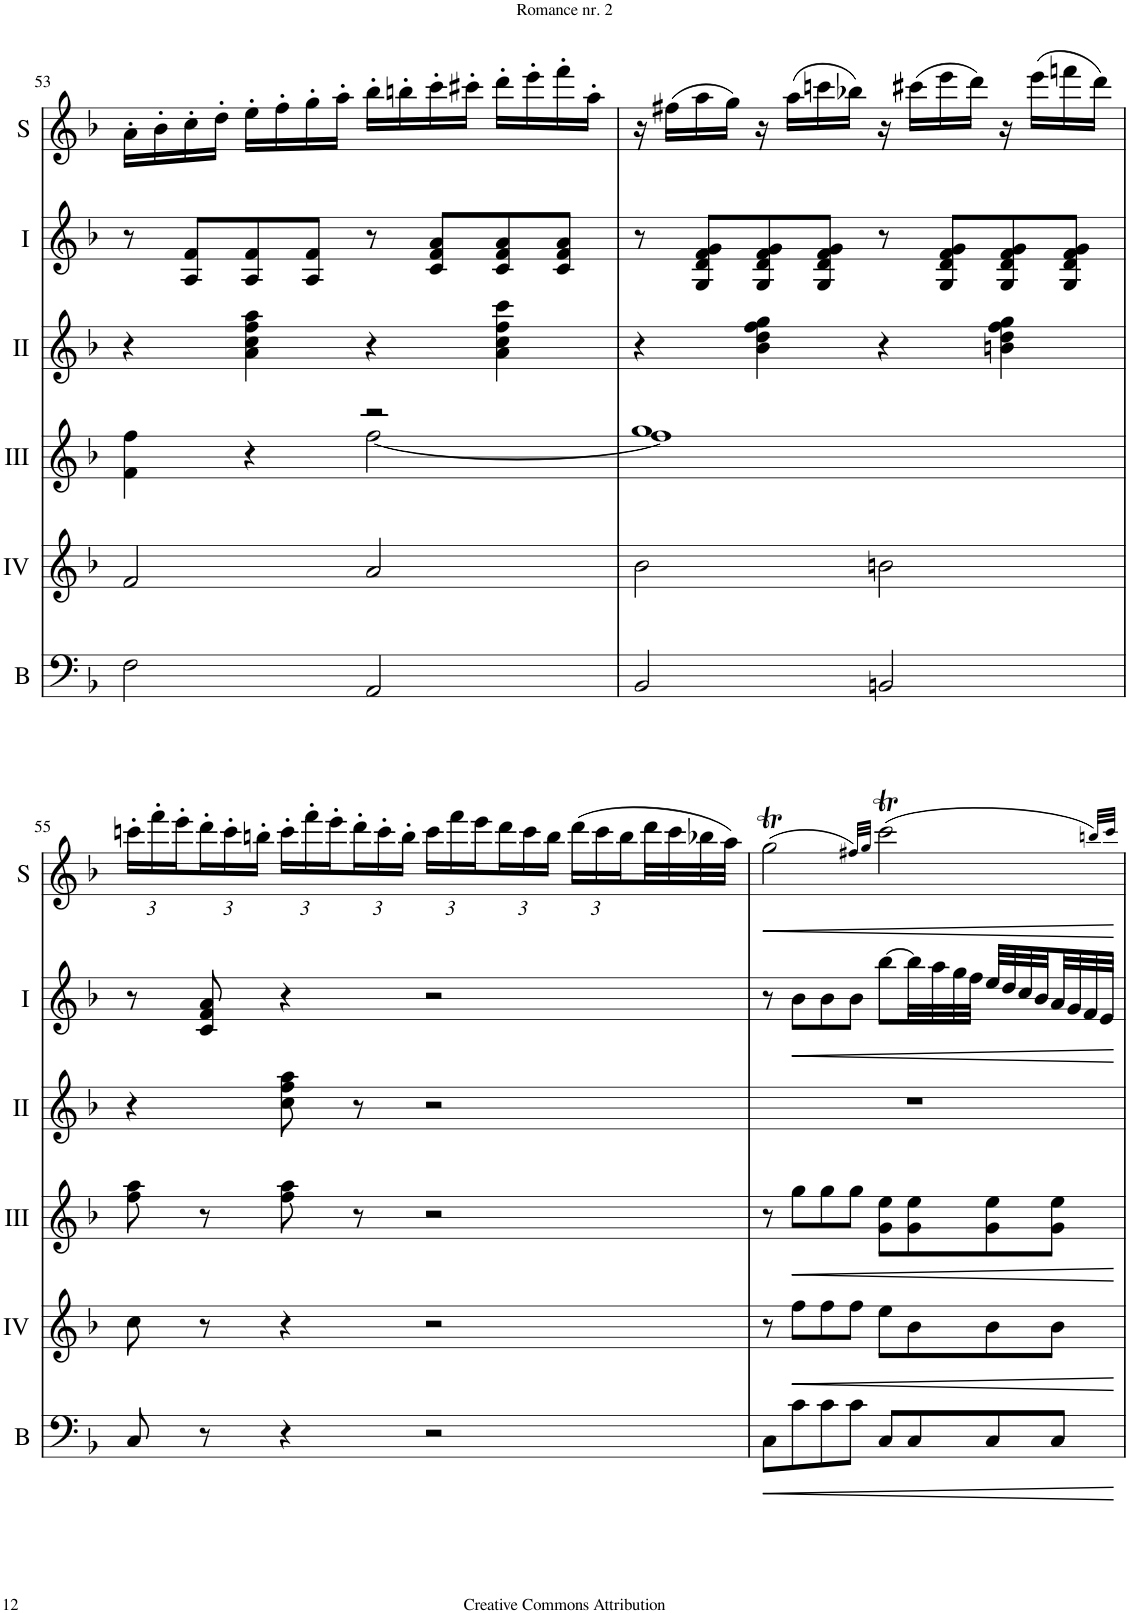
**kern	**dynam	**kern	**dynam	**kern	**dynam	**kern	**kern	**dynam	**kern	**dynam
*part6	*part6	*part5	*part5	*part4	*part4	*part3	*part2	*part2	*part1	*part1
*staff6	*staff6	*staff5	*staff5	*staff4	*staff4	*staff3	*staff2	*staff2	*staff1	*staff1
*I"Bass	*	*I"Acc. 4	*	*I"Acc. 3	*	*I"Acc. 2	*I"Acc. 1	*	*I"Solo	*
*I'B	*	*	*	*	*	*	*	*	*I'S	*
!!LO:PB:g=z
*clefF4	*	*clefG2	*	*clefG2	*	*clefG2	*clefG2	*	*clefG2	*
*Trd7c12	*	*Trd7c12	*	*Trd7c12	*	*	*	*	*	*
*k[b-]	*	*k[b-]	*	*k[b-]	*	*k[b-]	*k[b-]	*	*k[b-]	*
*M4/4	*	*M4/4	*	*M4/4	*	*M4/4	*M4/4	*	*M4/4	*
*met(c)	*	*met(c)	*	*met(c)	*	*met(c)	*met(c)	*	*met(c)	*
=53	=53	=53	=53	=53	=53	=53	=53	=53	=53	=53
*	*	*	*	*^	*	*	*	*	*	*
2F\	.	2f/	.	4f\ 4ff\	2ryy	.	4r	8r	.	16a'\LL	.
.	.	.	.	.	.	.	.	.	.	16b-'\	.
.	.	.	.	.	.	.	.	8A/ 8f/L	.	16cc'\	.
.	.	.	.	.	.	.	.	.	.	16dd'\JJ	.
.	.	.	.	4r	.	.	4A\ 4c\ 4f\ 4a\	8A/ 8f/	.	16ee'\LL	.
.	.	.	.	.	.	.	.	.	.	16ff'\	.
.	.	.	.	.	.	.	.	8A/ 8f/J	.	16gg'\	.
.	.	.	.	.	.	.	.	.	.	16aa'\JJ	.
2AA/	.	2a/	.	2r	[2ff\	.	4r	8r	.	16bb-'\LL	.
.	.	.	.	.	.	.	.	.	.	16bbn'\	.
.	.	.	.	.	.	.	.	8c/ 8f/ 8a/L	.	16ccc'\	.
.	.	.	.	.	.	.	.	.	.	16ccc#X'\JJ	.
.	.	.	.	.	.	.	4A\ 4c\ 4f\ 4cc\	8c/ 8f/ 8a/	.	16ddd'\LL	.
.	.	.	.	.	.	.	.	.	.	16eee'\	.
.	.	.	.	.	.	.	.	8c/ 8f/ 8a/J	.	16fff'\	.
.	.	.	.	.	.	.	.	.	.	16aa'\JJ	.
=54	=54	=54	=54	=54	=54	=54	=54	=54	=54	=54	=54
2BB-/	.	2b-\	.	1gg	1ff]	.	4r	8r	.	16r	.
.	.	.	.	.	.	.	.	.	.	(16ff#X\LL	.
.	.	.	.	.	.	.	.	8G/ 8d/ 8f/ 8g/L	.	16aa\	.
.	.	.	.	.	.	.	.	.	.	16gg\JJ)	.
.	.	.	.	.	.	.	4B-\ 4d\ 4f\ 4g\	8G/ 8d/ 8f/ 8g/	.	16r	.
.	.	.	.	.	.	.	.	.	.	(16aa\LL	.
.	.	.	.	.	.	.	.	8G/ 8d/ 8f/ 8g/J	.	16cccn\	.
.	.	.	.	.	.	.	.	.	.	16bb-X\JJ)	.
2BBn/	.	2bn\	.	.	.	.	4r	8r	.	16r	.
.	.	.	.	.	.	.	.	.	.	(16ccc#X\LL	.
.	.	.	.	.	.	.	.	8G/ 8d/ 8f/ 8g/L	.	16eee\	.
.	.	.	.	.	.	.	.	.	.	16ddd\JJ)	.
.	.	.	.	.	.	.	4Bn\ 4d\ 4f\ 4g\	8G/ 8d/ 8f/ 8g/	.	16r	.
.	.	.	.	.	.	.	.	.	.	(16eee\LL	.
.	.	.	.	.	.	.	.	8G/ 8d/ 8f/ 8g/J	.	16fffn\	.
.	.	.	.	.	.	.	.	.	.	16ddd\JJ)	.
*	*	*	*	*v	*v	*	*	*	*	*	*
!!LO:LB:g=z
=55	=55	=55	=55	=55	=55	=55	=55	=55	=55	=55
*	*	*	*	*	*	*	*	*	*Xbrackettup	*
8C/	.	8cc\	.	8ff\ 8aa\	.	4r	8r	.	24cccn'\LL	.
.	.	.	.	.	.	.	.	.	24fff'\	.
.	.	.	.	.	.	.	.	.	24eee'\	.
8r	.	8r	.	8r	.	.	8c/ 8f/ 8a/	.	24ddd'\	.
.	.	.	.	.	.	.	.	.	24ccc'\	.
.	.	.	.	.	.	.	.	.	24bbn'\JJ	.
4r	.	4r	.	8ff\ 8aa\	.	8c\ 8f\ 8a\	4r	.	24ccc'\LL	.
.	.	.	.	.	.	.	.	.	24fff'\	.
.	.	.	.	.	.	.	.	.	24eee'\	.
.	.	.	.	8r	.	8r	.	.	24ddd'\	.
.	.	.	.	.	.	.	.	.	24ccc'\	.
.	.	.	.	.	.	.	.	.	24bb'\JJ	.
2r	.	2r	.	2r	.	2r	2r	.	24ccc\LL	.
.	.	.	.	.	.	.	.	.	24fff\	.
.	.	.	.	.	.	.	.	.	24eee\	.
.	.	.	.	.	.	.	.	.	24ddd\	.
.	.	.	.	.	.	.	.	.	24ccc\	.
.	.	.	.	.	.	.	.	.	24bb\JJ	.
.	.	.	.	.	.	.	.	.	(24ddd\LL	.
.	.	.	.	.	.	.	.	.	24ccc\	.
.	.	.	.	.	.	.	.	.	24bb\	.
.	.	.	.	.	.	.	.	.	32ddd\L	.
.	.	.	.	.	.	.	.	.	32ccc\	.
.	.	.	.	.	.	.	.	.	32bb-X\	.
.	.	.	.	.	.	.	.	.	32aa\JJJ)	.
=56	=56	=56	=56	=56	=56	=56	=56	=56	=56	=56
!	!LO:HP:b	!	!	!	!	!	!	!	!	!LO:HP:b
8C\L	<	8r	.	8r	.	1r	8r	.	(2ggT\	<
!	!	!	!LO:HP:b	!	!LO:HP:b	!	!	!LO:HP:b	!	!
8c\	.	8ff\L	<	8gg\L	<	.	8b-\L	<	.	.
8c\	.	8ff\	.	8gg\	.	.	8b-\	.	.	.
8c\J	.	8ff\J	.	8gg\J	.	.	8b-\J	.	.	.
.	.	.	.	.	.	.	.	.	32qff#X/LLL)	.
.	.	.	.	.	.	.	.	.	32qgg/JJJ	.
8C/L	.	8ee\L	.	8g\ 8ee\L	.	.	[8bb-\L	.	(2cccT\	.
8C/	.	8b-\	.	8g\ 8ee\	.	.	32bb-\LL]	.	.	.
.	.	.	.	.	.	.	32aa\	.	.	.
.	.	.	.	.	.	.	32gg\	.	.	.
.	.	.	.	.	.	.	32ff\JJJ	.	.	.
8C/	.	8b-\	.	8g\ 8ee\	.	.	32ee/LLL	.	.	.
.	.	.	.	.	.	.	32dd/	.	.	.
.	.	.	.	.	.	.	32cc/	.	.	.
.	.	.	.	.	.	.	32b-/	.	.	.
8C/J	.	8b-\J	.	8g\ 8ee\J	.	.	32a/	.	.	.
.	.	.	.	.	.	.	32g/	.	.	.
.	.	.	.	.	.	.	32f/	.	.	.
.	.	.	.	.	.	.	32e/JJJ	.	.	.
.	.	.	.	.	.	.	.	.	32qbbn/LLL)	.
.	.	.	.	.	.	.	.	.	32qccc/JJJ	.
.	[	.	[	.	[	.	.	[	.	[
=	=	=	=	=	=	=	=	=	=	=
*-	*-	*-	*-	*-	*-	*-	*-	*-	*-	*-
